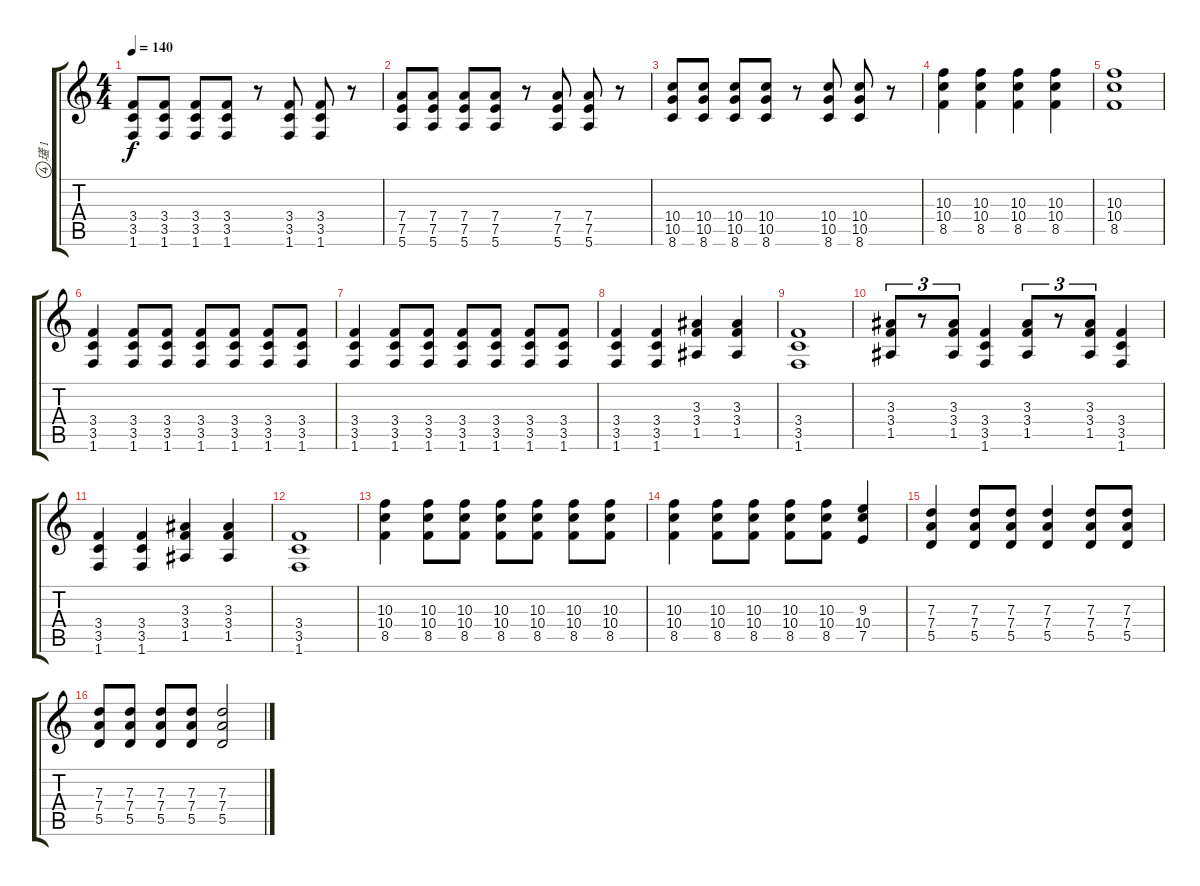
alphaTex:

\track ("瓂 1" "瓂 1") {instrument distortionguitar}
\staff {score tabs}
\tuning (E4 B3 G3 D3 A2 E2) {hide}
\ts (4 4)
\tempo 140
\clef g2
\ks c
(3.4 3.5 1.6).8{dy f instrument distortionguitar} (3.4 3.5 1.6).8 (3.4 3.5 1.6).8 (3.4 3.5 1.6).8 r.8 (3.4 3.5 1.6).8 (3.4 3.5 1.6).8 r.8 |
(7.4 7.5 5.6).8 (7.4 7.5 5.6).8 (7.4 7.5 5.6).8 (7.4 7.5 5.6).8 r.8 (7.4 7.5 5.6).8 (7.4 7.5 5.6).8 r.8 |
(10.4 10.5 8.6).8 (10.4 10.5 8.6).8 (10.4 10.5 8.6).8 (10.4 10.5 8.6).8 r.8 (10.4 10.5 8.6).8 (10.4 10.5 8.6).8 r.8 |
(10.3 10.4 8.5).4 (10.3 10.4 8.5).4 (10.3 10.4 8.5).4 (10.3 10.4 8.5).4 |
(10.3 10.4 8.5).1 |
(3.4 3.5 1.6).4 (3.4 3.5 1.6).8{instrument electricguitarmuted} (3.4 3.5 1.6).8 (3.4 3.5 1.6).8 (3.4 3.5 1.6).8 (3.4 3.5 1.6).8 (3.4 3.5 1.6).8 |
(3.4 3.5 1.6).4{instrument distortionguitar} (3.4 3.5 1.6).8{instrument electricguitarmuted} (3.4 3.5 1.6).8 (3.4 3.5 1.6).8 (3.4 3.5 1.6).8 (3.4 3.5 1.6).8 (3.4 3.5 1.6).8 |
(3.4 3.5 1.6).4{instrument distortionguitar} (3.4 3.5 1.6).4 (3.3 3.4 1.5).4 (3.3 3.4 1.5).4 |
(3.4 3.5 1.6).1 |
(3.3 3.4 1.5).8{tu (3 2)} r.8{tu (3 2)} (3.3 3.4 1.5).8{tu (3 2)} (3.4 3.5 1.6).4 (3.3 3.4 1.5).8{tu (3 2)} r.8{tu (3 2)} (3.3 3.4 1.5).8{tu (3 2)} (3.4 3.5 1.6).4 |
(3.4 3.5 1.6).4 (3.4 3.5 1.6).4 (3.3 3.4 1.5).4 (3.3 3.4 1.5).4 |
(3.4 3.5 1.6).1 |
(10.3 10.4 8.5).4 (10.3 10.4 8.5).8{instrument electricguitarmuted} (10.3 10.4 8.5).8 (10.3 10.4 8.5).8 (10.3 10.4 8.5).8 (10.3 10.4 8.5).8 (10.3 10.4 8.5).8 |
(10.3 10.4 8.5).4{instrument distortionguitar} (10.3 10.4 8.5).8{instrument electricguitarmuted} (10.3 10.4 8.5).8 (10.3 10.4 8.5).8 (10.3 10.4 8.5).8 (9.3 10.4 7.5).4{instrument distortionguitar} |
(7.3 7.4 5.5).4 (7.3 7.4 5.5).8{instrument electricguitarmuted} (7.3 7.4 5.5).8 (7.3 7.4 5.5).4{instrument distortionguitar} (7.3 7.4 5.5).8{instrument electricguitarmuted} (7.3 7.4 5.5).8 |
(7.3 7.4 5.5).8{instrument electricguitarmuted} (7.3 7.4 5.5).8{instrument distortionguitar} (7.3 7.4 5.5).8 (7.3 7.4 5.5).8{instrument electricguitarmuted} (7.3 7.4 5.5).2{instrument distortionguitar}
